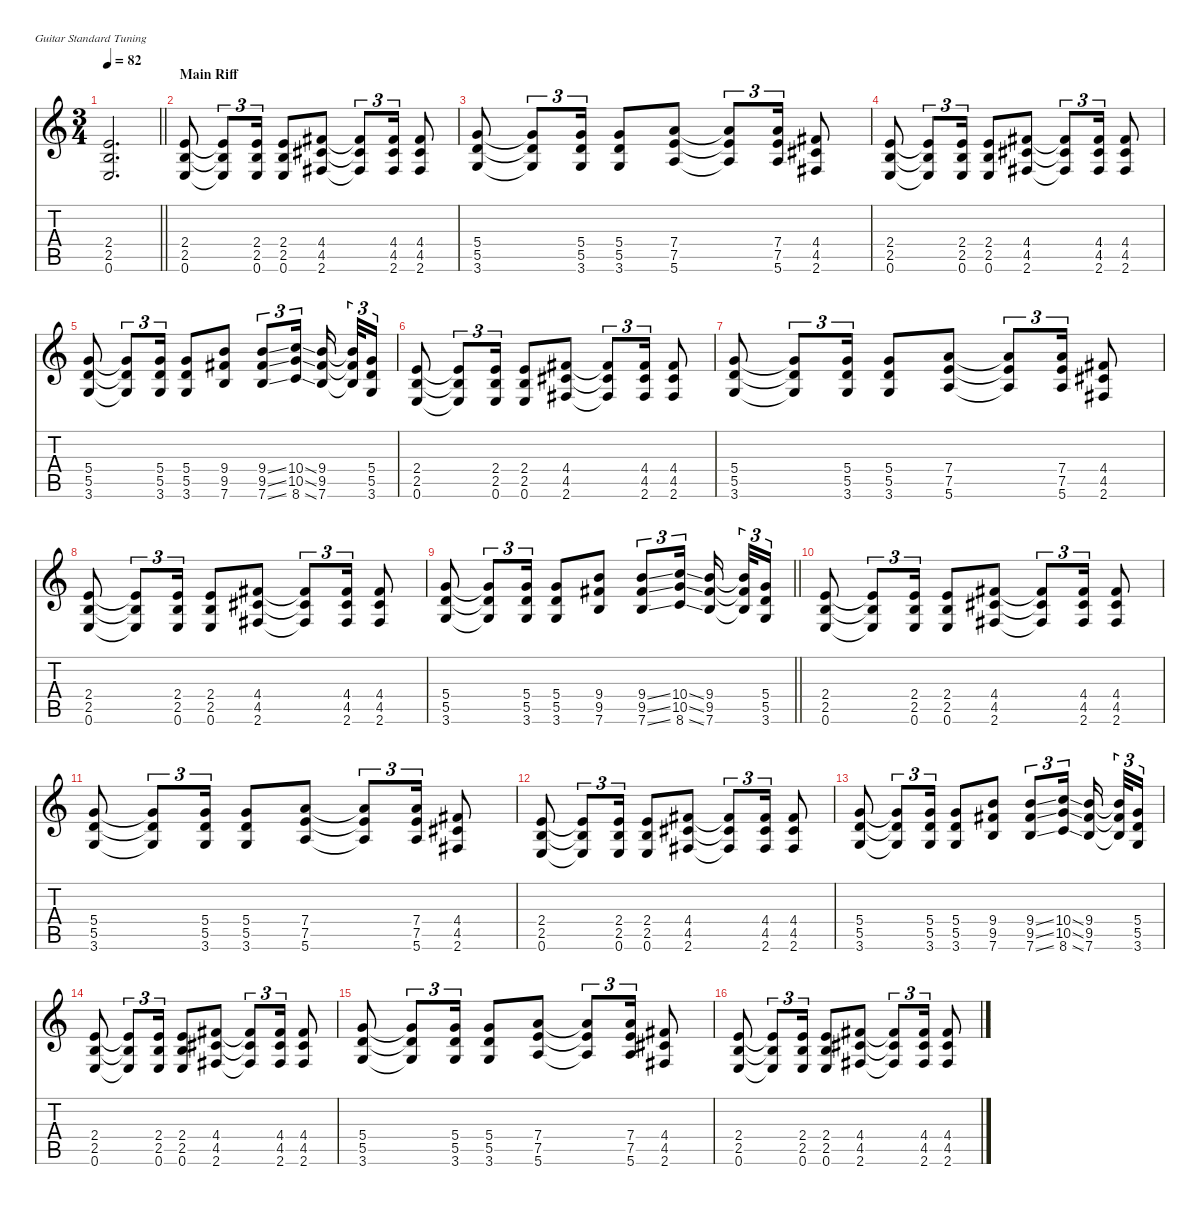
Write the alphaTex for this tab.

\defaultSystemsLayout 4
\hideDynamics
\bracketExtendMode nobrackets
\singleTrackTrackNamePolicy hidden
\multiTrackTrackNamePolicy hidden
\firstSystemTrackNameMode fullname
\otherSystemsTrackNameOrientation horizontal
\track ("Guitar 2" "el.guit.") {defaultSystemsLayout 4 instrument electricguitarclean}
\staff {score tabs}
\tuning (E4 B3 G3 D3 A2 E2)
\ts (3 4)
\tempo 82
\clef g2
\barLineRight lightlight
\ks c
(2.4 2.5 0.6).2{d dy f beam Up} |
\section ("" "Main Riff")
(2.4 2.5 0.6).8{beam Up} (2.4{t} 2.5{t} 0.6{t}).8{tu (3 2) beam Up} (2.4 2.5 0.6).16{tu (3 2) beam Up} (2.4 2.5 0.6).8{beam Up} (4.4{acc #} 4.5{acc #} 2.6{acc #}).8{beam Up} (4.4{t acc #} 4.5{t acc #} 2.6{t acc #}).8{tu (3 2) beam Up} (4.4{acc #} 4.5{acc #} 2.6{acc #}).16{tu (3 2) beam Up} (4.4{acc #} 4.5{acc #} 2.6{acc #}).8{beam Up} |
(5.4 5.5 3.6).8{beam Up} (5.4{t} 5.5{t} 3.6{t}).8{tu (3 2) beam Up} (5.4 5.5 3.6).16{tu (3 2) beam Up} (5.4 5.5 3.6).8{beam Up} (7.4 7.5 5.6).8{beam Up} (7.4{t} 7.5{t} 5.6{t}).8{tu (3 2) beam Up} (7.4 7.5 5.6).16{tu (3 2) beam Up} (4.4{acc #} 4.5{acc #} 2.6{acc #}).8{beam Up} |
(2.4 2.5 0.6).8{beam Up} (2.4{t} 2.5{t} 0.6{t}).8{tu (3 2) beam Up} (2.4 2.5 0.6).16{tu (3 2) beam Up} (2.4 2.5 0.6).8{beam Up} (4.4{acc #} 4.5{acc #} 2.6{acc #}).8{beam Up} (4.4{t acc #} 4.5{t acc #} 2.6{t acc #}).8{tu (3 2) beam Up} (4.4{acc #} 4.5{acc #} 2.6{acc #}).16{tu (3 2) beam Up} (4.4{acc #} 4.5{acc #} 2.6{acc #}).8{beam Up} |
(5.4 5.5 3.6).8{beam Up} (5.4{t} 5.5{t} 3.6{t}).8{tu (3 2) beam Up} (5.4 5.5 3.6).16{tu (3 2) beam Up} (5.4 5.5 3.6).8{beam Up} (9.4 9.5{acc #} 7.6).8{beam Up} (9.4{ss} 9.5{ss acc #} 7.6{ss}).8{tu (3 2) beam Up} (10.4{ss} 10.5{ss} 8.6{ss}).16{tu (3 2) beam Up} (9.4 9.5{acc #} 7.6).16{beam Up} (9.4{t} 9.5{t acc #} 7.6{t}).32{tu (3 2) beam Up} (5.4 5.5 3.6).16{tu (3 2) beam Up} |
(2.4 2.5 0.6).8{beam Up} (2.4{t} 2.5{t} 0.6{t}).8{tu (3 2) beam Up} (2.4 2.5 0.6).16{tu (3 2) beam Up} (2.4 2.5 0.6).8{beam Up} (4.4{acc #} 4.5{acc #} 2.6{acc #}).8{beam Up} (4.4{t acc #} 4.5{t acc #} 2.6{t acc #}).8{tu (3 2) beam Up} (4.4{acc #} 4.5{acc #} 2.6{acc #}).16{tu (3 2) beam Up} (4.4{acc #} 4.5{acc #} 2.6{acc #}).8{beam Up} |
(5.4 5.5 3.6).8{beam Up} (5.4{t} 5.5{t} 3.6{t}).8{tu (3 2) beam Up} (5.4 5.5 3.6).16{tu (3 2) beam Up} (5.4 5.5 3.6).8{beam Up} (7.4 7.5 5.6).8{beam Up} (7.4{t} 7.5{t} 5.6{t}).8{tu (3 2) beam Up} (7.4 7.5 5.6).16{tu (3 2) beam Up} (4.4{acc #} 4.5{acc #} 2.6{acc #}).8{beam Up} |
(2.4 2.5 0.6).8{beam Up} (2.4{t} 2.5{t} 0.6{t}).8{tu (3 2) beam Up} (2.4 2.5 0.6).16{tu (3 2) beam Up} (2.4 2.5 0.6).8{beam Up} (4.4{acc #} 4.5{acc #} 2.6{acc #}).8{beam Up} (4.4{t acc #} 4.5{t acc #} 2.6{t acc #}).8{tu (3 2) beam Up} (4.4{acc #} 4.5{acc #} 2.6{acc #}).16{tu (3 2) beam Up} (4.4{acc #} 4.5{acc #} 2.6{acc #}).8{beam Up} |
\barLineRight lightlight
(5.4 5.5 3.6).8{beam Up} (5.4{t} 5.5{t} 3.6{t}).8{tu (3 2) beam Up} (5.4 5.5 3.6).16{tu (3 2) beam Up} (5.4 5.5 3.6).8{beam Up} (9.4 9.5{acc #} 7.6).8{beam Up} (9.4{ss} 9.5{ss acc #} 7.6{ss}).8{tu (3 2) beam Up} (10.4{ss} 10.5{ss} 8.6{ss}).16{tu (3 2) beam Up} (9.4 9.5{acc #} 7.6).16{beam Up} (9.4{t} 9.5{t acc #} 7.6{t}).32{tu (3 2) beam Up} (5.4 5.5 3.6).16{tu (3 2) beam Up} |
(2.4 2.5 0.6).8{beam Up} (2.4{t} 2.5{t} 0.6{t}).8{tu (3 2) beam Up} (2.4 2.5 0.6).16{tu (3 2) beam Up} (2.4 2.5 0.6).8{beam Up} (4.4{acc #} 4.5{acc #} 2.6{acc #}).8{beam Up} (4.4{t acc #} 4.5{t acc #} 2.6{t acc #}).8{tu (3 2) beam Up} (4.4{acc #} 4.5{acc #} 2.6{acc #}).16{tu (3 2) beam Up} (4.4{acc #} 4.5{acc #} 2.6{acc #}).8{beam Up} |
(5.4 5.5 3.6).8{beam Up} (5.4{t} 5.5{t} 3.6{t}).8{tu (3 2) beam Up} (5.4 5.5 3.6).16{tu (3 2) beam Up} (5.4 5.5 3.6).8{beam Up} (7.4 7.5 5.6).8{beam Up} (7.4{t} 7.5{t} 5.6{t}).8{tu (3 2) beam Up} (7.4 7.5 5.6).16{tu (3 2) beam Up} (4.4{acc #} 4.5{acc #} 2.6{acc #}).8{beam Up} |
(2.4 2.5 0.6).8{beam Up} (2.4{t} 2.5{t} 0.6{t}).8{tu (3 2) beam Up} (2.4 2.5 0.6).16{tu (3 2) beam Up} (2.4 2.5 0.6).8{beam Up} (4.4{acc #} 4.5{acc #} 2.6{acc #}).8{beam Up} (4.4{t acc #} 4.5{t acc #} 2.6{t acc #}).8{tu (3 2) beam Up} (4.4{acc #} 4.5{acc #} 2.6{acc #}).16{tu (3 2) beam Up} (4.4{acc #} 4.5{acc #} 2.6{acc #}).8{beam Up} |
(5.4 5.5 3.6).8{beam Up} (5.4{t} 5.5{t} 3.6{t}).8{tu (3 2) beam Up} (5.4 5.5 3.6).16{tu (3 2) beam Up} (5.4 5.5 3.6).8{beam Up} (9.4 9.5{acc #} 7.6).8{beam Up} (9.4{ss} 9.5{ss acc #} 7.6{ss}).8{tu (3 2) beam Up} (10.4{ss} 10.5{ss} 8.6{ss}).16{tu (3 2) beam Up} (9.4 9.5{acc #} 7.6).16{beam Up} (9.4{t} 9.5{t acc #} 7.6{t}).32{tu (3 2) beam Up} (5.4 5.5 3.6).16{tu (3 2) beam Up} |
(2.4 2.5 0.6).8{beam Up} (2.4{t} 2.5{t} 0.6{t}).8{tu (3 2) beam Up} (2.4 2.5 0.6).16{tu (3 2) beam Up} (2.4 2.5 0.6).8{beam Up} (4.4{acc #} 4.5{acc #} 2.6{acc #}).8{beam Up} (4.4{t acc #} 4.5{t acc #} 2.6{t acc #}).8{tu (3 2) beam Up} (4.4{acc #} 4.5{acc #} 2.6{acc #}).16{tu (3 2) beam Up} (4.4{acc #} 4.5{acc #} 2.6{acc #}).8{beam Up} |
(5.4 5.5 3.6).8{beam Up} (5.4{t} 5.5{t} 3.6{t}).8{tu (3 2) beam Up} (5.4 5.5 3.6).16{tu (3 2) beam Up} (5.4 5.5 3.6).8{beam Up} (7.4 7.5 5.6).8{beam Up} (7.4{t} 7.5{t} 5.6{t}).8{tu (3 2) beam Up} (7.4 7.5 5.6).16{tu (3 2) beam Up} (4.4{acc #} 4.5{acc #} 2.6{acc #}).8{beam Up} |
(2.4 2.5 0.6).8{beam Up} (2.4{t} 2.5{t} 0.6{t}).8{tu (3 2) beam Up} (2.4 2.5 0.6).16{tu (3 2) beam Up} (2.4 2.5 0.6).8{beam Up} (4.4{acc #} 4.5{acc #} 2.6{acc #}).8{beam Up} (4.4{t acc #} 4.5{t acc #} 2.6{t acc #}).8{tu (3 2) beam Up} (4.4{acc #} 4.5{acc #} 2.6{acc #}).16{tu (3 2) beam Up} (4.4{acc #} 4.5{acc #} 2.6{acc #}).8{beam Up}
